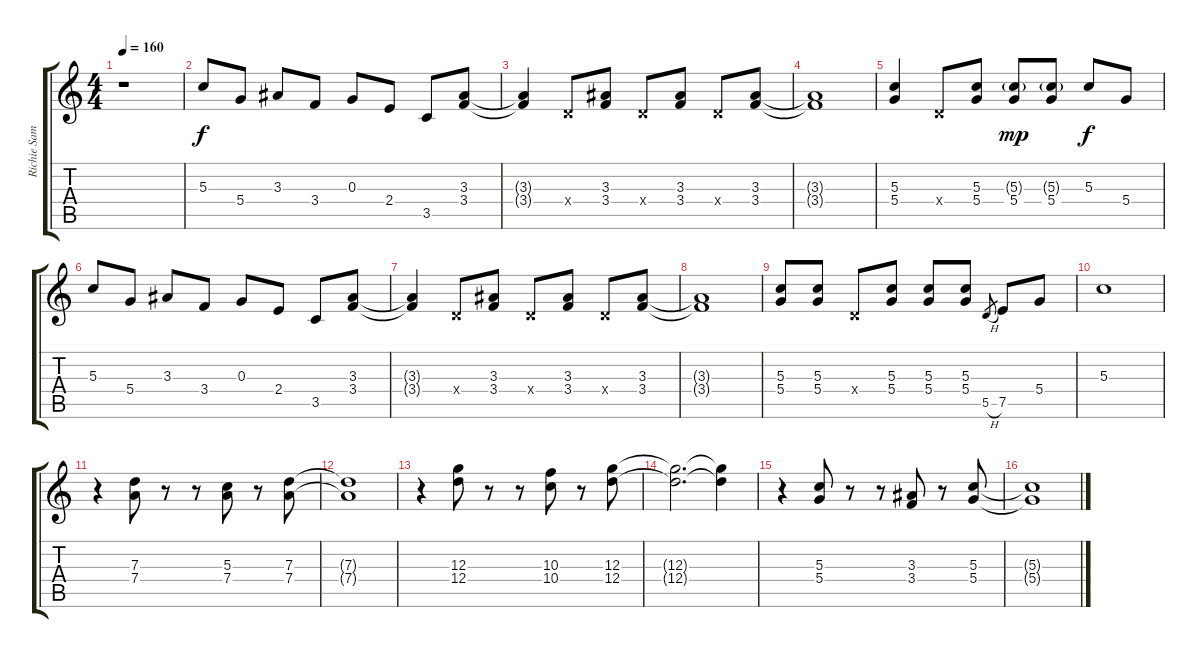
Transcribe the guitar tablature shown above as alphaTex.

\track ("Richie Sambora Gtr.1" "Richie Sam") {instrument overdrivenguitar}
\staff {score tabs}
\tuning (E4 B3 G3 D3 A2 E2) {hide}
\ts (4 4)
\tempo 160
\clef g2
\ks c
r.1{dy f} |
5.3.8 5.4.8 3.3.8 3.4.8 0.3.8 2.4.8 3.5.8 (3.3 3.4).8 |
(3.3{t} 3.4{t}).4 0.4{x}.8 (3.3 3.4).8 0.4{x}.8 (3.3 3.4).8 0.4{x}.8 (3.3 3.4).8 |
(3.3{t} 3.4{t}).1 |
(5.3 5.4).4 0.4{x}.8 (5.3 5.4).8 (5.3{g} 5.4).8{dy mp} (5.3{g} 5.4).8 5.3.8{dy f} 5.4.8 |
5.3.8 5.4.8 3.3.8 3.4.8 0.3.8 2.4.8 3.5.8 (3.3 3.4).8 |
(3.3{t} 3.4{t}).4 0.4{x}.8 (3.3 3.4).8 0.4{x}.8 (3.3 3.4).8 0.4{x}.8 (3.3 3.4).8 |
(3.3{t} 3.4{t}).1 |
(5.3 5.4).8 (5.3 5.4).8 0.4{x}.8 (5.3 5.4).8 (5.3 5.4).8 (5.3 5.4).8 5.5{h}.8{gr} 7.5.8 5.4.8 |
5.3.1 |
r.4 (7.3 7.4).8 r.8 r.8 (5.3 7.4).8 r.8 (7.3 7.4).8 |
(7.3{t} 7.4{t}).1 |
r.4 (12.3 12.4).8 r.8 r.8 (10.3 10.4).8 r.8 (12.3 12.4).8 |
(12.3{t} 12.4{t}).2{d} (12.3{t} 12.4{t}).4 |
r.4 (5.3 5.4).8 r.8 r.8 (3.3 3.4).8 r.8 (5.3 5.4).8 |
(5.3{t} 5.4{t}).1
